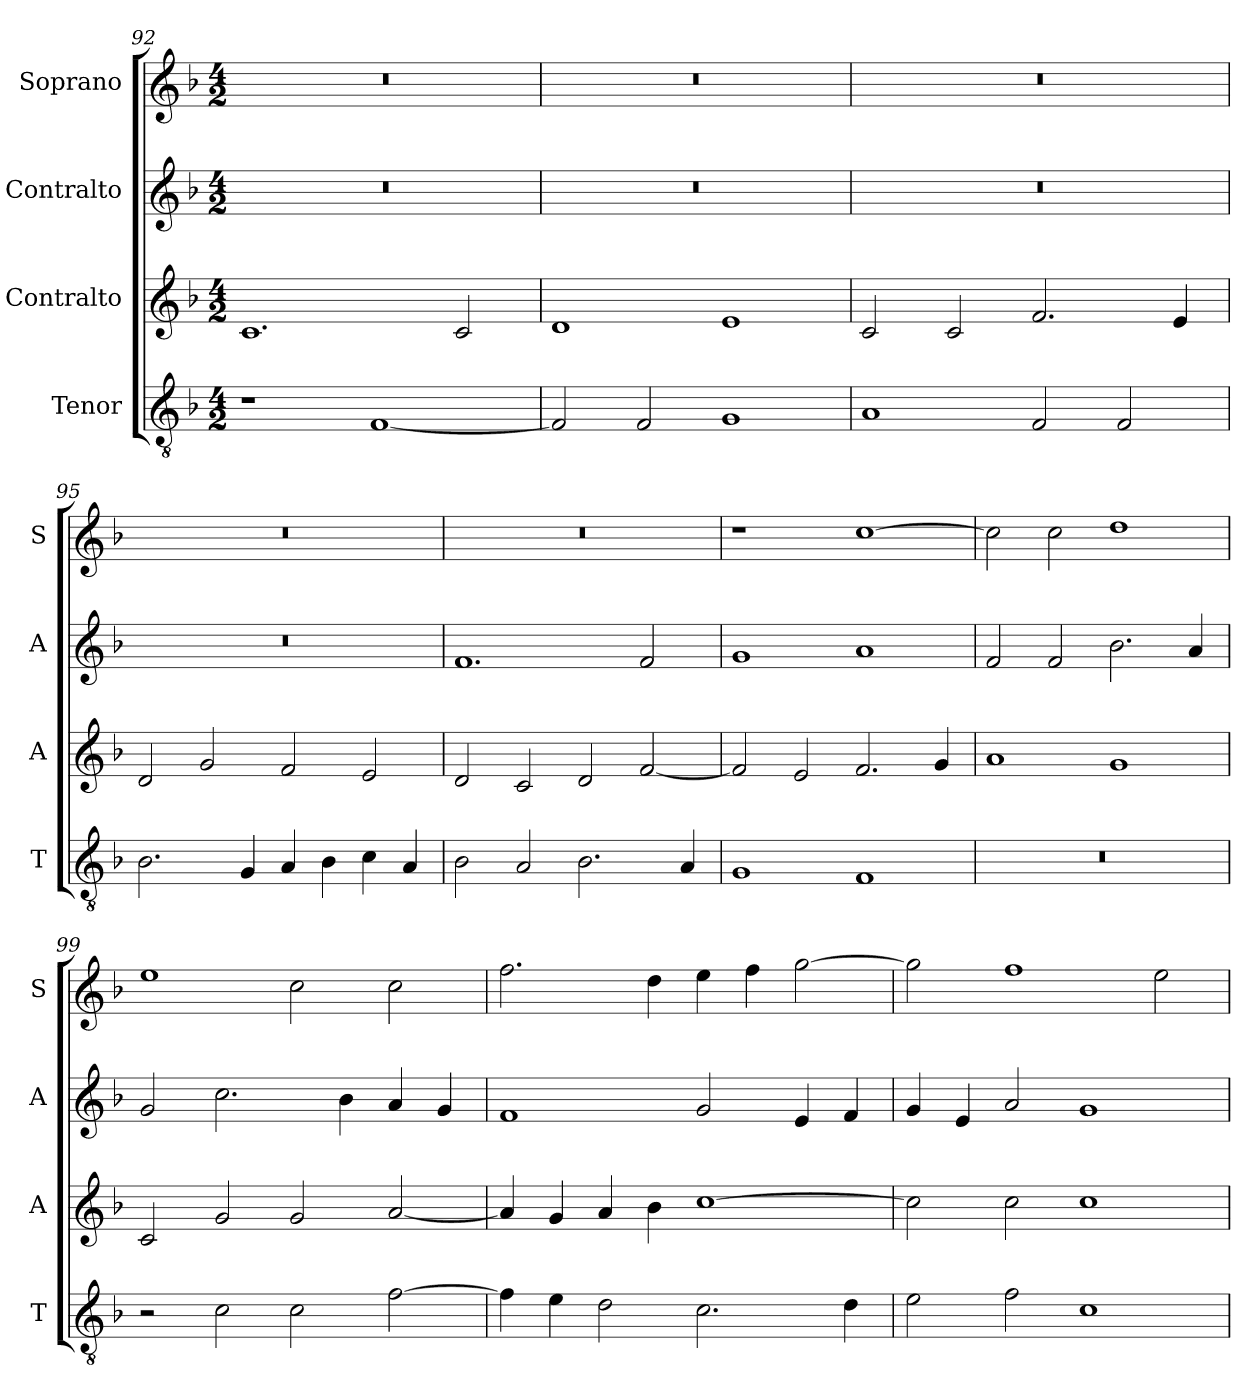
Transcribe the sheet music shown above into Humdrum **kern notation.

**kern	**kern	**kern	**kern
*part4	*part3	*part2	*part1
*staff4	*staff3	*staff2	*staff1
*I"Tenor	*I"Contralto	*I"Contralto	*I"Soprano
*I'T	*I'A	*I'A	*I'S
*clefGv2	*clefG2	*clefG2	*clefG2
*k[b-]	*k[b-]	*k[b-]	*k[b-]
*F:ion	*F:ion	*F:ion	*F:ion
*M4/2	*M4/2	*M4/2	*M4/2
=92	=92	=92	=92
1r	1.c	0r	0r
[1F	.	.	.
.	2c	.	.
=93	=93	=93	=93
2F]	1d	0r	0r
2F	.	.	.
1G	1e	.	.
=94	=94	=94	=94
1A	2c	0r	0r
.	2c	.	.
2F	2.f	.	.
2F	.	.	.
.	4e	.	.
=95	=95	=95	=95
2.B-	2d	0r	0r
.	2g	.	.
4G	.	.	.
4A	2f	.	.
4B-	.	.	.
4c	2e	.	.
4A	.	.	.
=96	=96	=96	=96
2B-	2d	1.f	0r
2A	2c	.	.
2.B-	2d	.	.
.	[2f	2f	.
4A	.	.	.
=97	=97	=97	=97
1G	2f]	1g	1r
.	2e	.	.
1F	2.f	1a	[1cc
.	4g	.	.
=98	=98	=98	=98
0r	1a	2f	2cc]
.	.	2f	2cc
.	1g	2.b-	1dd
.	.	4a	.
=99	=99	=99	=99
2r	2c	2g	1ee
2c	2g	2.cc	.
2c	2g	.	2cc
.	.	4b-	.
[2f	[2a	4a	2cc
.	.	4g	.
=100	=100	=100	=100
4f]	4a]	1f	2.ff
4e	4g	.	.
2d	4a	.	.
.	4b-	.	4dd
2.c	[1cc	2g	4ee
.	.	.	4ff
.	.	4e	[2gg
4d	.	4f	.
=101	=101	=101	=101
2e	2cc]	4g	2gg]
.	.	4e	.
2f	2cc	2a	1ff
1c	1cc	1g	.
.	.	.	2ee
=	=	=	=
*-	*-	*-	*-
